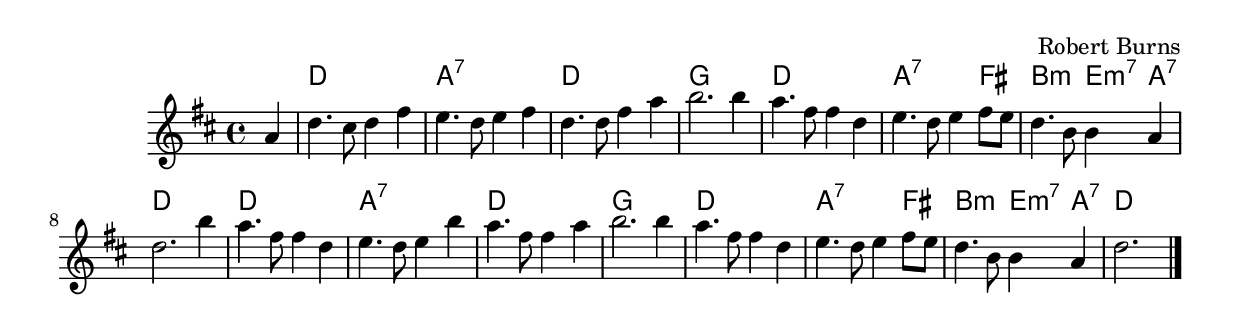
\version "2.16.0"

\header {
  %title = "Auld Lang Syne"
  composer = "Robert Burns"
}

global = {
  \time 4/4
  \key d \major
}

chordNames = \chordmode {
  \global
  s4 d1 a:7 d g d a2.:7 fis4 b2:m e4:min7 a:7 d1 d1 a:7 d g d a2.:7 fis4 b2:m e4:min7 a:7 d1  
}

melody = \relative a' {
  \global
  \partial 4 a4 |      
  d4. cis8 d4 fis |
  e4. d8 e4 fis |
  d4. d8 fis4 a |
  b2. b4 |
  a4. fis8 fis4 d |
  e4. d8 e4 fis8 e |
  d4. b8 b4 a |
  d2. b'4 |
  a4. fis8 fis4 d |
  e4. d8 e4 b' |
  a4. fis8 fis4 a |
  b2. b4 |
  a4. fis8 fis4 d |
  e4. d8 e4 fis8 e |
  d4. b8 b4 a |
  d2. s4 \bar "|."  
}

\score {
  <<
    \new ChordNames \chordNames
    \new Staff { \melody }
  >>
  \layout { }
}
